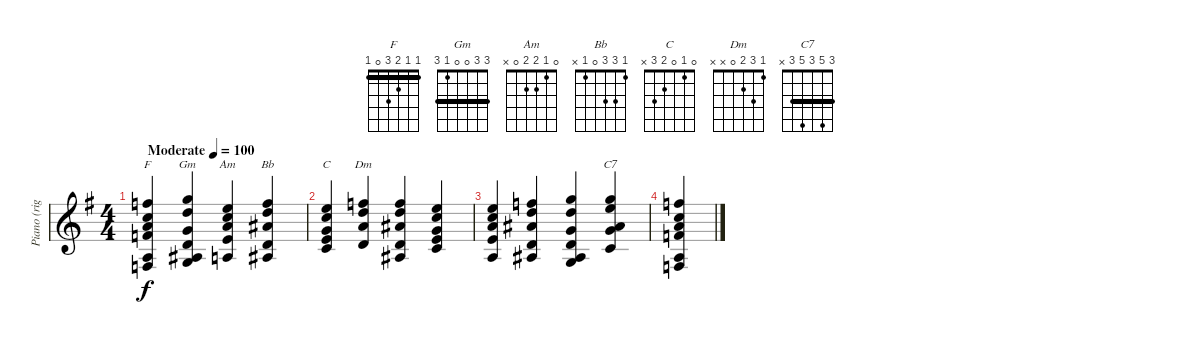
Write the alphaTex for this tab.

\track ("Piano (right)" "Piano (rig") {instrument acousticgrandpiano}
\staff {score}
\tuning (E5 B4 G4 D4 A3 E3) {hide}
\chord ("F" 1 1 2 3 0 1) {barre 1}
\chord ("Gm" 3 3 0 0 1 3) {barre 3}
\chord ("Am" 0 1 2 2 0 x)
\chord ("Bb" 1 3 3 0 1 x)
\chord ("C" 0 1 0 2 3 x)
\chord ("Dm" 1 3 2 0 x x)
\chord ("C7" 3 5 3 5 3 x) {barre 3}
\ts (4 4)
\tempo (100 "Moderate")
\clef g2
\ks eminor
(1.1 1.2 2.3 3.4 0.5 1.6).4{ch "F" dy f instrument acousticgrandpiano} (3.1 3.2 0.3 0.4 1.5 3.6).4{ch "Gm"} (0.1 1.2 2.3 2.4 0.5).4{ch "Am"} (1.1 3.2 3.3 0.4 1.5).4{ch "Bb"} |
(0.1 1.2 0.3 2.4 3.5).4{ch "C"} (1.1 3.2 2.3 0.4).4{ch "Dm"} (1.1 3.2 3.3 0.4 1.5).4 (0.1 1.2 0.3 2.4 3.5).4 |
(0.1 1.2 2.3 2.4 0.5).4 (1.1 3.2 3.3 0.4 1.5).4 (3.1 3.2 0.3 0.4 1.5 3.6).4 (3.1 5.2 3.3 5.4 3.5).4{ch "C7"} |
(1.1 1.2 2.3 3.4 0.5 1.6).4
